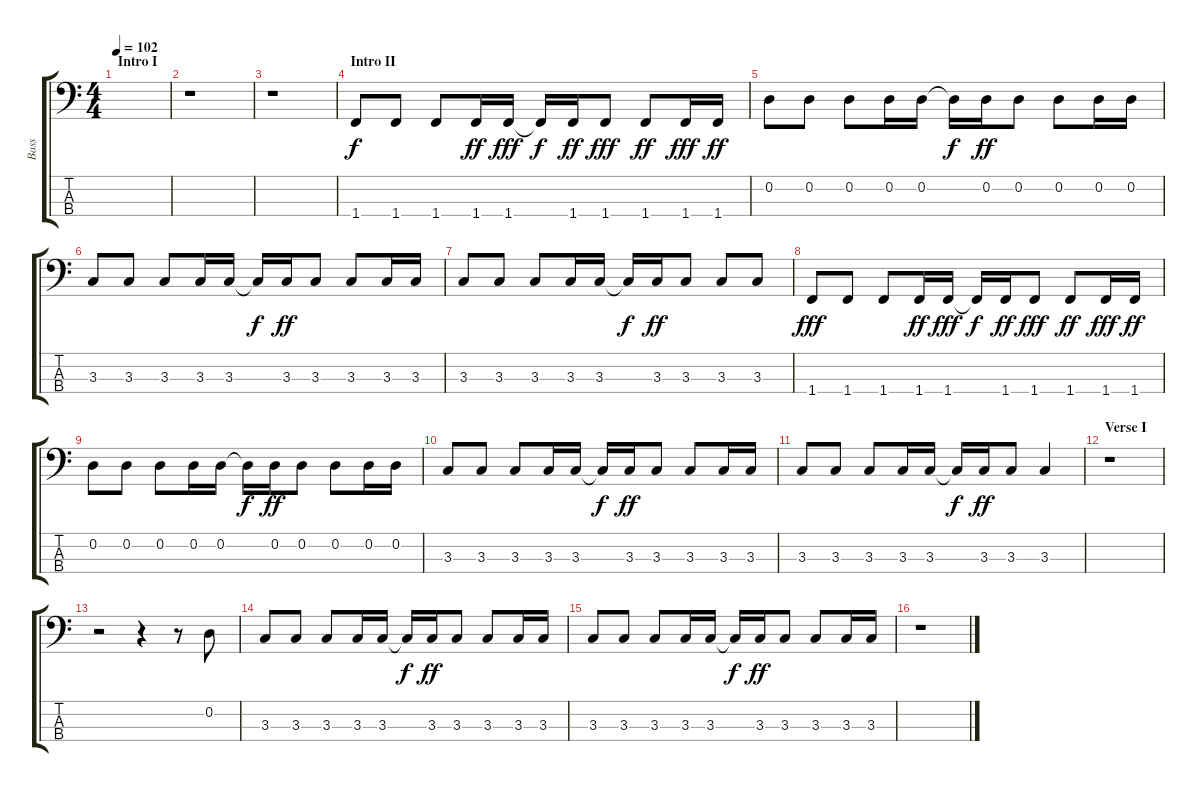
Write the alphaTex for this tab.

\track ("Bass" "Bass") {instrument electricbassfinger}
\staff {score tabs}
\tuning (G2 D2 A1 E1) {hide}
\ts (4 4)
\section ("" "Intro I")
\tempo 102
\clef f4
\ks c
|
r.1 |
r.1 |
\section ("" "Intro II")
1.4.8 1.4.8 1.4.8 1.4.16{dy ff} 1.4.16{dy fff} 1.4{t}.16{dy f} 1.4.16{dy ff} 1.4.8{dy fff} 1.4.8{dy ff} 1.4.16{dy fff} 1.4.16{dy ff} |
0.2.8 0.2.8 0.2.8 0.2.16 0.2.16 0.2{t}.16{dy f} 0.2.16{dy ff} 0.2.8 0.2.8 0.2.16 0.2.16 |
3.3.8 3.3.8 3.3.8 3.3.16 3.3.16 3.3{t}.16{dy f} 3.3.16{dy ff} 3.3.8 3.3.8 3.3.16 3.3.16 |
3.3.8 3.3.8 3.3.8 3.3.16 3.3.16 3.3{t}.16{dy f} 3.3.16{dy ff} 3.3.8 3.3.8 3.3.8 |
1.4.8{dy fff} 1.4.8 1.4.8 1.4.16{dy ff} 1.4.16{dy fff} 1.4{t}.16{dy f} 1.4.16{dy ff} 1.4.8{dy fff} 1.4.8{dy ff} 1.4.16{dy fff} 1.4.16{dy ff} |
0.2.8 0.2.8 0.2.8 0.2.16 0.2.16 0.2{t}.16{dy f} 0.2.16{dy ff} 0.2.8 0.2.8 0.2.16 0.2.16 |
3.3.8 3.3.8 3.3.8 3.3.16 3.3.16 3.3{t}.16{dy f} 3.3.16{dy ff} 3.3.8 3.3.8 3.3.16 3.3.16 |
3.3.8 3.3.8 3.3.8 3.3.16 3.3.16 3.3{t}.16{dy f} 3.3.16{dy ff} 3.3.8 3.3.4 |
\section ("" "Verse I")
r.1 |
r.2 r.4 r.8 0.2.8 |
3.3.8 3.3.8 3.3.8 3.3.16 3.3.16 3.3{t}.16{dy f} 3.3.16{dy ff} 3.3.8 3.3.8 3.3.16 3.3.16 |
3.3.8 3.3.8 3.3.8 3.3.16 3.3.16 3.3{t}.16{dy f} 3.3.16{dy ff} 3.3.8 3.3.8 3.3.16 3.3.16 |
r.1
